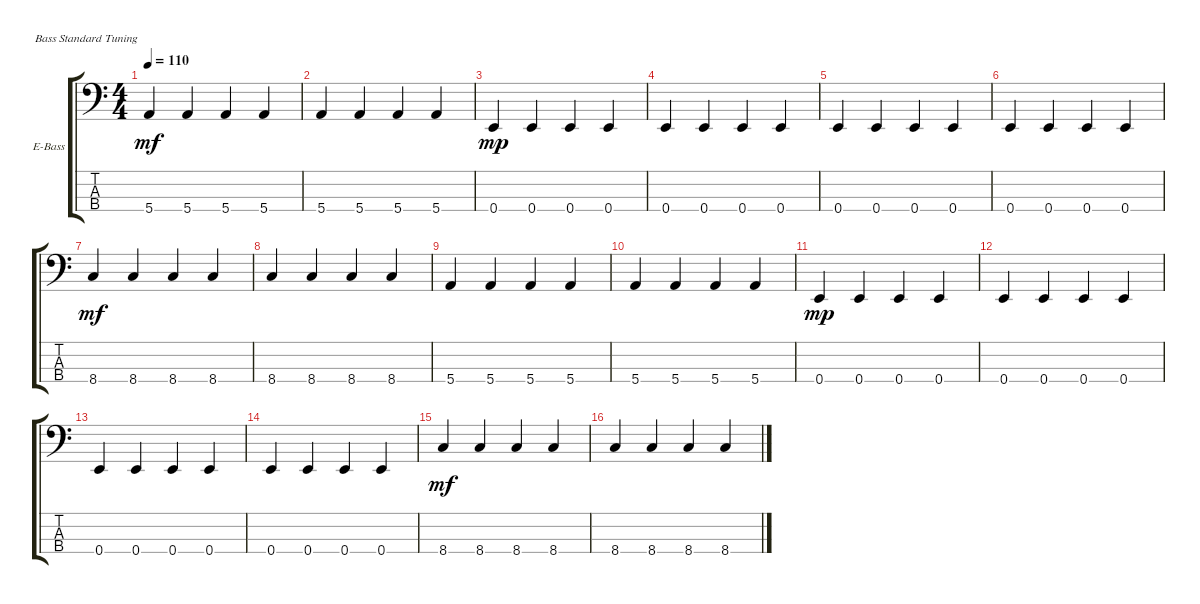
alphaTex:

\defaultSystemsLayout 4
\bracketExtendMode groupsimilarinstruments
\firstSystemTrackNameOrientation horizontal
\otherSystemsTrackNameOrientation horizontal
\track ("Electric Bass" "E-Bass") {instrument electricbassfinger}
\staff {score tabs}
\tuning (G2 D2 A1 E1)
\ts (4 4)
\tempo 110
\clef f4
\ks c
5.4.4{dy mf} 5.4.4 5.4.4 5.4.4 |
5.4.4 5.4.4 5.4.4 5.4.4 |
0.4.4{dy mp} 0.4.4 0.4.4 0.4.4 |
0.4.4 0.4.4 0.4.4 0.4.4 |
0.4.4 0.4.4 0.4.4 0.4.4 |
0.4.4 0.4.4 0.4.4 0.4.4 |
8.4.4{dy mf} 8.4.4 8.4.4 8.4.4 |
8.4.4 8.4.4 8.4.4 8.4.4 |
5.4.4 5.4.4 5.4.4 5.4.4 |
5.4.4 5.4.4 5.4.4 5.4.4 |
0.4.4{dy mp} 0.4.4 0.4.4 0.4.4 |
0.4.4 0.4.4 0.4.4 0.4.4 |
0.4.4 0.4.4 0.4.4 0.4.4 |
0.4.4 0.4.4 0.4.4 0.4.4 |
8.4.4{dy mf} 8.4.4 8.4.4 8.4.4 |
8.4.4 8.4.4 8.4.4 8.4.4
